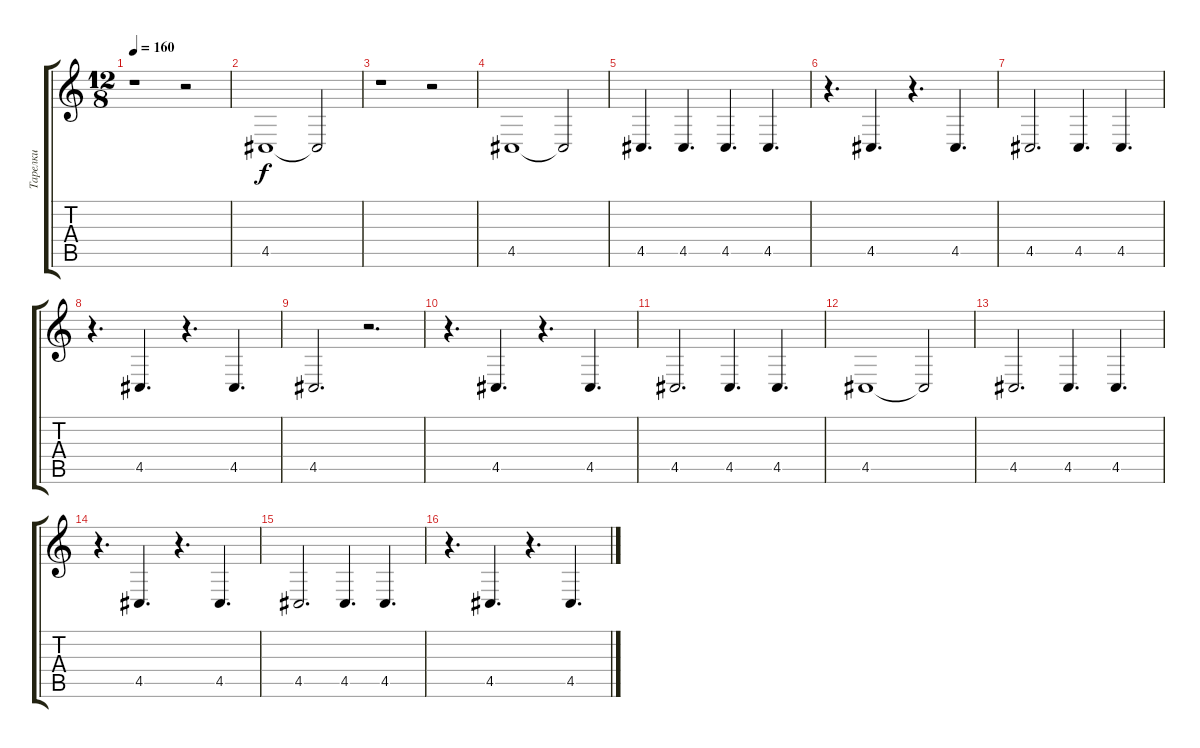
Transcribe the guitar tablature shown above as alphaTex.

\track ("Тарелки" "Тарелки") {instrument acousticgrandpiano}
\staff {score tabs}
\tuning (E4 B3 G3 D3 A2 E2) {hide}
\ts (12 8)
\tempo 160
\clef g2
\ks c
r.1{dy f} r.2 |
4.5.1 4.5{t}.2 |
r.1 r.2 |
4.5.1 4.5{t}.2 |
4.5.4{d} 4.5.4{d} 4.5.4{d} 4.5.4{d} |
r.4{d} 4.5.4{d} r.4{d} 4.5.4{d} |
4.5.2{d} 4.5.4{d} 4.5.4{d} |
r.4{d} 4.5.4{d} r.4{d} 4.5.4{d} |
4.5.2{d} r.2{d} |
r.4{d} 4.5.4{d} r.4{d} 4.5.4{d} |
4.5.2{d} 4.5.4{d} 4.5.4{d} |
4.5.1 4.5{t}.2 |
4.5.2{d} 4.5.4{d} 4.5.4{d} |
r.4{d} 4.5.4{d} r.4{d} 4.5.4{d} |
4.5.2{d} 4.5.4{d} 4.5.4{d} |
r.4{d} 4.5.4{d} r.4{d} 4.5.4{d}
